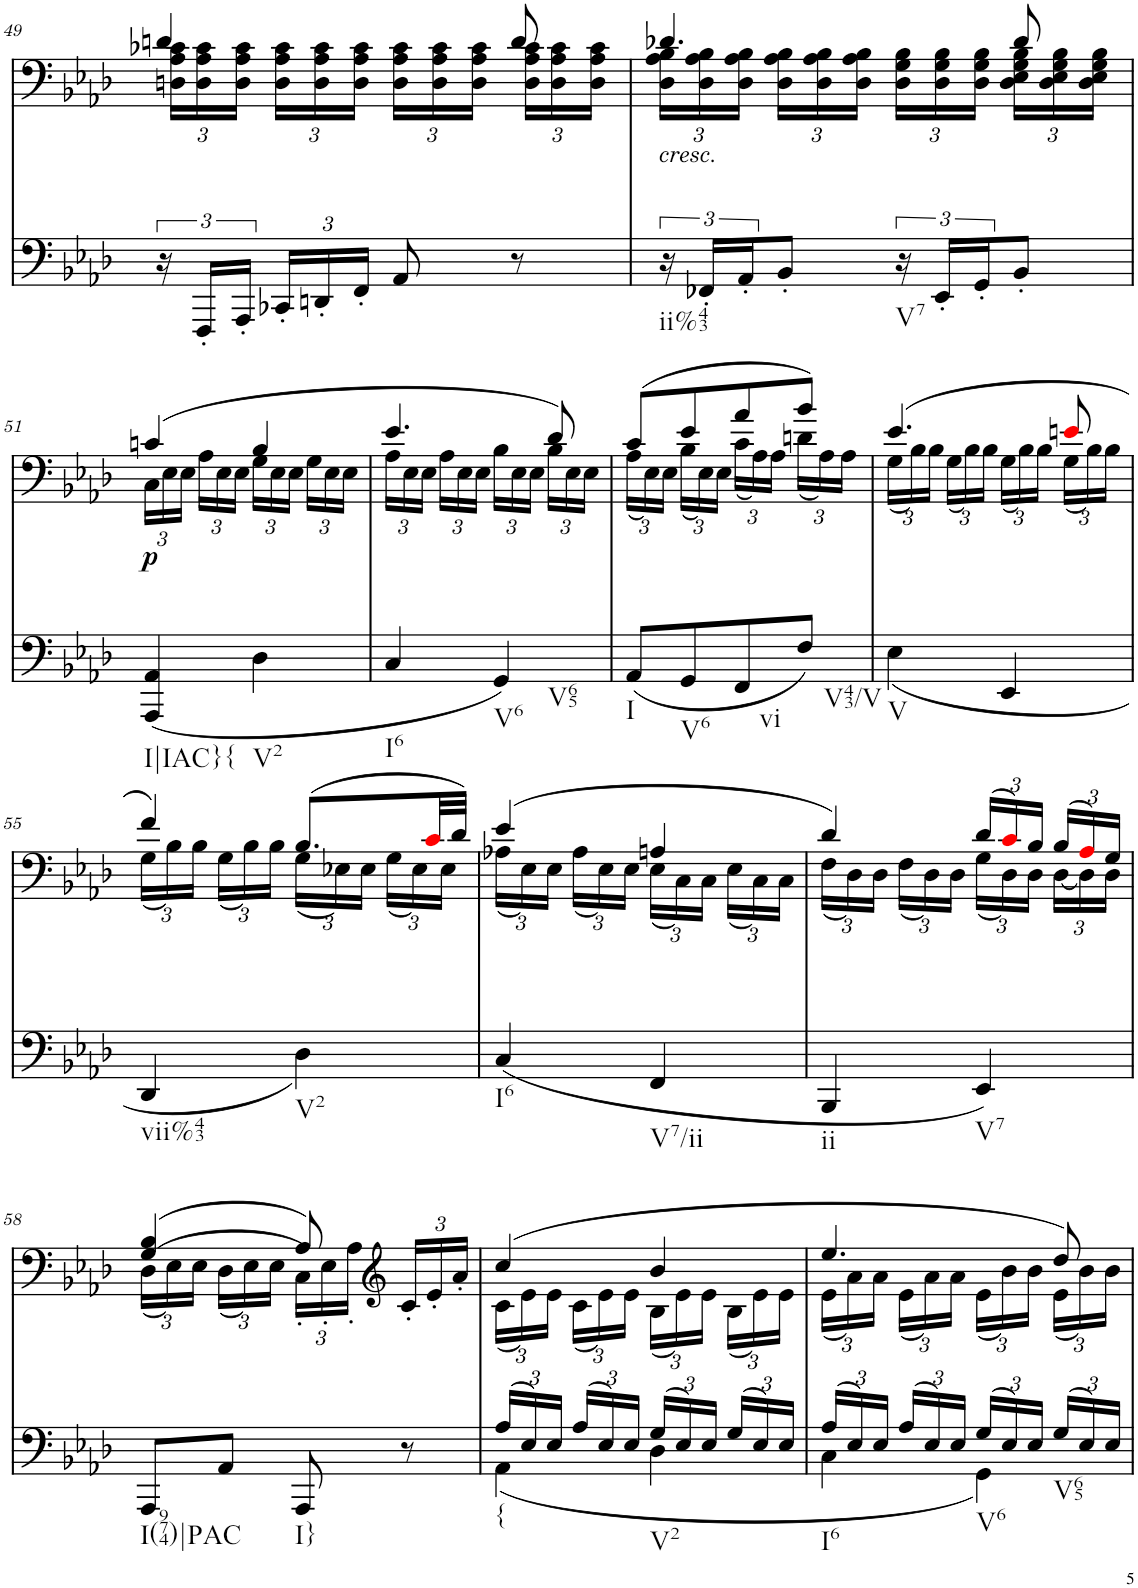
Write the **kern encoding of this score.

**kern	**kern	**text	**dynam
*part2	*part1	*part1	*part1
*staff2	*staff1	*staff1	*staff1
*I"piano	*I"piano	*	*
*I'Pno	*I'Pno	*	*
!!LO:PB:g=z
*clefF4	*clefF4	*	*
*k[b-e-a-d-]	*k[b-e-a-d-]	*	*
*A-:	*A-:	*	*
*M2/4	*M2/4	*	*
=49	=49	=49	=49
*	*^	*	*
*	*	*Xbrackettup	*	*
24r	4dn/	24Dn\ 24A-\ 24c-X\LL	.	.
24FFF'/LL	.	24D\ 24A-\ 24c-\	.	.
24AAA-'/JJ	.	24D\ 24A-\ 24c-\JJ	.	.
*Xbrackettup	*	*	*	*
24CC-X'/LL	.	24D\ 24A-\ 24c-\LL	.	.
24DDn'/	.	24D\ 24A-\ 24c-\	.	.
24FF'/JJ	.	24D\ 24A-\ 24c-\JJ	.	.
8AA-/	8ryy	24D\ 24A-\ 24c-\LL	.	.
.	.	24D\ 24A-\ 24c-\	.	.
.	.	24D\ 24A-\ 24c-\JJ	.	.
8r	8d/	24D\ 24A-\ 24c-\LL	.	.
.	.	24D\ 24A-\ 24c-\	.	.
.	.	24D\ 24A-\ 24c-\JJ	.	.
=50	=50	=50	=50	=50
*brackettup	*	*	*	*
!	!LO:TX:b:i:t=cresc.	!	!	!
!LO:TX:b:t=ii%43	!	!	!	!
!	!	!	!LO:LY:b	!
24r	4.d-X/	24D-\ 24A-\ 24B-\LL	<	.
24FF-X'/LL	.	24D-\ 24A-\ 24B-\	.	.
24AA-'/J	.	24D-\ 24A-\ 24B-\JJ	.	.
8BB-'/J	.	24D-\ 24A-\ 24B-\LL	.	.
.	.	24D-\ 24A-\ 24B-\	.	.
.	.	24D-\ 24A-\ 24B-\JJ	.	.
!LO:TX:b:t=V7	!	!	!	!
24r	.	24D-\ 24G\ 24B-\LL	.	.
24EE-'/LL	.	24D-\ 24G\ 24B-\	.	.
24GG'/J	.	24D-\ 24G\ 24B-\JJ	.	.
8BB-'/J	8d-/	24D-\ 24E-\ 24G\ 24B-\LL	.	.
.	.	24D-\ 24E-\ 24G\ 24B-\	.	.
.	.	24D-\ 24E-\ 24G\ 24B-\JJ	.	.
!!LO:LB:g=z	!!
=51	=51	=51	=51	=51
!LO:TX:b:t=I|IAC}{	!	!	!	!
!	!	!	!LO:LY:b	!LO:DY:b
(<4AAA-/ 4AA-/	(4cn/	24C\LL	p	p
.	.	24E-\	.	.
.	.	24E-\JJ	.	.
.	.	24A-\LL	.	.
.	.	24E-\	.	.
.	.	24E-\JJ	.	.
!LO:TX:b:t=V2	!	!	!	!
4D-\	4B-/	24G\LL	.	.
.	.	24E-\	.	.
.	.	24E-\JJ	.	.
.	.	24G\LL	.	.
.	.	24E-\	.	.
.	.	24E-\JJ	.	.
=52	=52	=52	=52	=52
!LO:TX:b:t=I6	!	!	!	!
4C/	4.e-/	24A-\LL	.	.
.	.	24E-\	.	.
.	.	24E-\JJ	.	.
.	.	24A-\LL	.	.
.	.	24E-\	.	.
.	.	24E-\JJ	.	.
!LO:TX:b:t=V6	!	!	!	!
!LO:TX:b:t=V65	!	!	!	!
4GG/)	.	24B-\LL	.	.
.	.	24E-\	.	.
.	.	24E-\JJ	.	.
.	8d-/)	24B-\LL	.	.
.	.	24E-\	.	.
.	.	24E-\JJ	.	.
=53	=53	=53	=53	=53
!LO:TX:b:t=I	!	!	!	!
(8AA-/L	(8c/L	(24A-\LL	.	.
.	.	24E-\)	.	.
.	.	24E-\JJ	.	.
!LO:TX:b:t=V6	!	!	!	!
8GG/	8e-/	(24B-\LL	.	.
.	.	24E-\)	.	.
.	.	24E-\JJ	.	.
!LO:TX:b:t=vi	!	!	!	!
8FF/	8a-/	(24c\LL	.	.
.	.	24A-\)	.	.
.	.	24A-\JJ	.	.
!LO:TX:b:t=V43/V	!	!	!	!
8F/J)	8b-/J)	(24dn\LL	.	.
.	.	24A-\)	.	.
.	.	24A-\JJ	.	.
=54	=54	=54	=54	=54
!LO:TX:b:t=V	!	!	!	!
(<4E-\	(4.e-/	(24G\LL	.	.
.	.	24B-\)	.	.
.	.	24B-\JJ	.	.
.	.	(24G\LL	.	.
.	.	24B-\)	.	.
.	.	24B-\JJ	.	.
4EE-/	.	(24G\LL	.	.
.	.	24B-\)	.	.
.	.	24B-\JJ	.	.
.	8eni/	(24G\LL	.	.
.	.	24B-\)	.	.
.	.	24B-\JJ	.	.
!!LO:LB:g=z	!!
=55	=55	=55	=55	=55
!LO:TX:b:t=vii%43	!	!	!	!
4DD-/	4f/)	(24G\LL	.	.
.	.	24B-\)	.	.
.	.	24B-\JJ	.	.
.	.	(24G\LL	.	.
.	.	24B-\)	.	.
.	.	24B-\JJ	.	.
!LO:TX:b:t=V2	!	!	!	!
4D-\)	(8.B-/L	(24G\LL	.	.
.	.	24E-X\)	.	.
.	.	24E-\JJ	.	.
.	.	(24G\LL	.	.
.	.	24E-\)	.	.
.	32ci/LL	.	.	.
.	.	24E-\JJ	.	.
.	32d-/JJJ)	.	.	.
=56	=56	=56	=56	=56
!LO:TX:b:t=I6	!	!	!	!
(4C/	(4e-/	(24A-X\LL	.	.
.	.	24E-\)	.	.
.	.	24E-\JJ	.	.
.	.	(24A-\LL	.	.
.	.	24E-\)	.	.
.	.	24E-\JJ	.	.
!LO:TX:b:t=V7/ii	!	!	!	!
4FF/	4An/	(24E-\LL	.	.
.	.	24C\)	.	.
.	.	24C\JJ	.	.
.	.	(24E-\LL	.	.
.	.	24C\)	.	.
.	.	24C\JJ	.	.
=57	=57	=57	=57	=57
!LO:TX:b:t=ii	!	!	!	!
4BBB-/	4d-/)	(24F\LL	.	.
.	.	24D-\)	.	.
.	.	24D-\JJ	.	.
.	.	(24F\LL	.	.
.	.	24D-\)	.	.
.	.	24D-\JJ	.	.
!LO:TX:b:t=V7	!	!	!	!
4EE-/)	(24d-/LL	(24G\LL	.	.
.	24ci/)	24D-\)	.	.
.	24B-/JJ	24D-\JJ	.	.
.	(24B-/LL	[24D-\LL	.	.
.	24A-i/)	24D-\]	.	.
.	24G/JJ	24D-\JJ	.	.
!!LO:LB:g=z	!!
=58	=58	=58	=58	=58
!LO:TX:b:t=I(974)|PAC	!	!	!	!
8AAA-/L	(>(4G/ 4B-/	(24D-\LL	.	.
.	.	24E-\)	.	.
.	.	24E-\JJ	.	.
8AA-/J	.	(24D-\LL	.	.
.	.	24E-\)	.	.
.	.	24E-\JJ	.	.
!LO:TX:b:t=I}	!	!	!	!
8AAA-/	8A-/))	24C'\LL	.	.
.	.	24E-'\	.	.
.	.	24A-'\JJ	.	.
*	*clefG2	*	*	*
8r	24c'/LL	8ryy	.	.
.	24e-'/	.	.	.
.	24a-'/JJ	.	.	.
=59	=59	=59	=59	=59
*Xbrackettup	*	*	*	*
*^	*	*	*	*
!LO:TX:b:t={	!	!	!	!	!
(24A-/LL	(4AA-\	(4cc/	(24c\LL	.	.
24E-/)	.	.	24e-\)	.	.
24E-/JJ	.	.	24e-\JJ	.	.
(24A-/LL	.	.	(24c\LL	.	.
24E-/)	.	.	24e-\)	.	.
24E-/JJ	.	.	24e-\JJ	.	.
!LO:TX:b:t=V2	!	!	!	!	!
(24G/LL	4D-\	4b-/	(24B-\LL	.	.
24E-/)	.	.	24e-\)	.	.
24E-/JJ	.	.	24e-\JJ	.	.
(24G/LL	.	.	(24B-\LL	.	.
24E-/)	.	.	24e-\)	.	.
24E-/JJ	.	.	24e-\JJ	.	.
=60	=60	=60	=60	=60	=60
!LO:TX:b:t=I6	!	!	!	!	!
(24A-/LL	4C\	4.ee-/	(24e-\LL	.	.
24E-/)	.	.	24a-\)	.	.
24E-/JJ	.	.	24a-\JJ	.	.
(24A-/LL	.	.	(24e-\LL	.	.
24E-/)	.	.	24a-\)	.	.
24E-/JJ	.	.	24a-\JJ	.	.
!LO:TX:b:t=V6	!	!	!	!	!
(24G/LL	4GG\)	.	(24e-\LL	.	.
24E-/)	.	.	24b-\)	.	.
24E-/JJ	.	.	24b-\JJ	.	.
!LO:TX:b:t=V65	!	!	!	!	!
(24G/LL	.	8dd-/)	(24e-\LL	.	.
24E-/)	.	.	24b-\)	.	.
24E-/JJ	.	.	24b-\JJ	.	.
*v	*v	*	*	*	*
*	*v	*v	*	*
=	=	=	=
*-	*-	*-	*-
